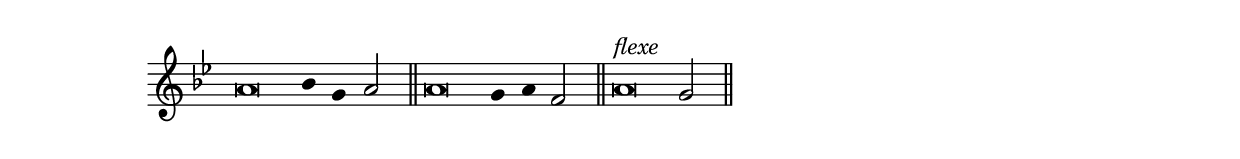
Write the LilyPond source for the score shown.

%% Do not edit this file; it is automatically
%% generated from LSR http://lsr.dsi.unimi.it
%% This file is in the public domain.
\version "2.13.16"

\header {
  lsrtags = "rhythms, vocal-music, ancient-notation, contexts-and-engravers"

%% Translation of GIT committish: 00ef2ac3dd16e21c9ffdffaa4d6d043a3f1a76e6
  texidoces = "
Este tipo de notación se utiliza para el canto de los Salmos, en
que las estrofas no siempre tienen la misma longitud.

"
  doctitlees = "Notación de responsos o salmos"

  texidoc = "
This form of notation is used for the chant of the Psalms, where verses
aren't always the same length.

"
  doctitle = "Chant or psalms notation"
} % begin verbatim

stemOn = { \revert Staff.Stem #'transparent }
stemOff = { \override Staff.Stem #'transparent = ##t }

\score {
  \new Staff \with { \remove "Time_signature_engraver" }
  {
    \key g \minor
    \cadenzaOn
    \stemOff a'\breve bes'4 g'4
    \stemOn a'2 \bar "||"
    \stemOff a'\breve g'4 a'4
    \stemOn f'2 \bar "||"
    \stemOff a'\breve^\markup { \italic flexe }
    \stemOn g'2 \bar "||"
  }
}

